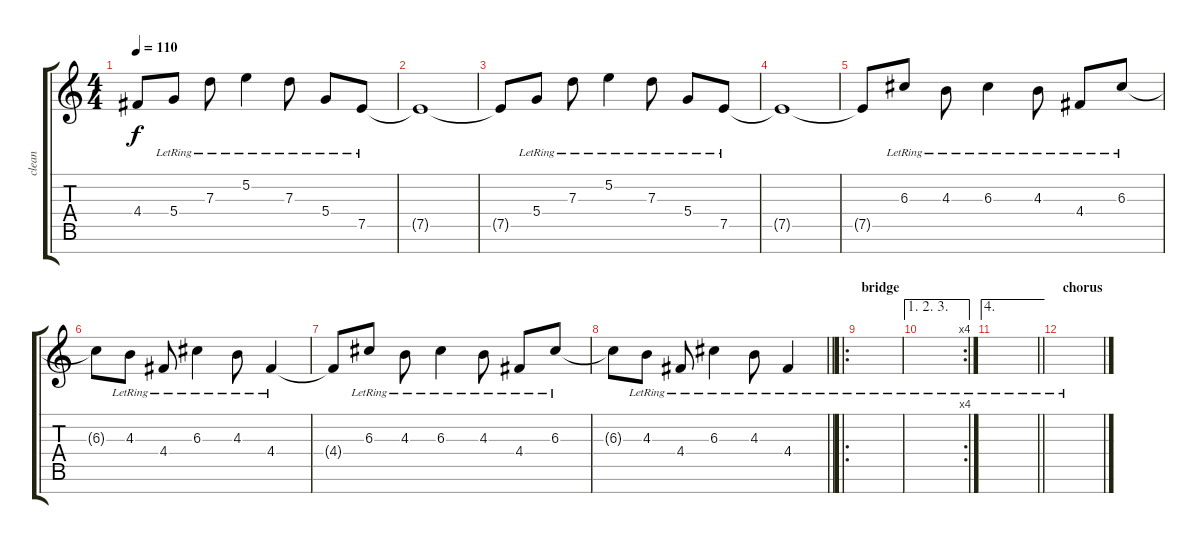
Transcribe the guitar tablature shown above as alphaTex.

\track ("clean" "clean") {instrument electricguitarjazz}
\staff {score tabs}
\tuning (E4 B3 G3 D3 A2 E2 B1) {hide}
\ts (4 4)
\tempo 110
\clef g2
\ks c
4.4{t}.8{dy f} 5.4{lr}.8 7.3{lr}.8 5.2{lr}.4 7.3{lr}.8 5.4{lr}.8 7.5{lr}.8 |
7.5{t}.1 |
7.5{t}.8 5.4{lr}.8 7.3{lr}.8 5.2{lr}.4 7.3{lr}.8 5.4{lr}.8 7.5{lr}.8 |
7.5{t}.1 |
7.5{t}.8 6.3{lr}.8 4.3{lr}.8 6.3{lr}.4 4.3{lr}.8 4.4{lr}.8 6.3{lr}.8 |
6.3{t}.8 4.3{lr}.8 4.4{lr}.8 6.3{lr}.4 4.3{lr}.8 4.4{lr}.4 |
4.4{t}.8 6.3{lr}.8 4.3{lr}.8 6.3{lr}.4 4.3{lr}.8 4.4{lr}.8 6.3{lr}.8 |
\barLineRight lightlight
6.3{t}.8 4.3{lr}.8 4.4{lr}.8 6.3{lr}.4 4.3{lr}.8 4.4{lr}.4 |
\ro
\section ("" "bridge")
|
\ae (1 2 3)
\rc 4
|
\ae 4
\barLineRight lightlight
|
\section ("" "chorus")
